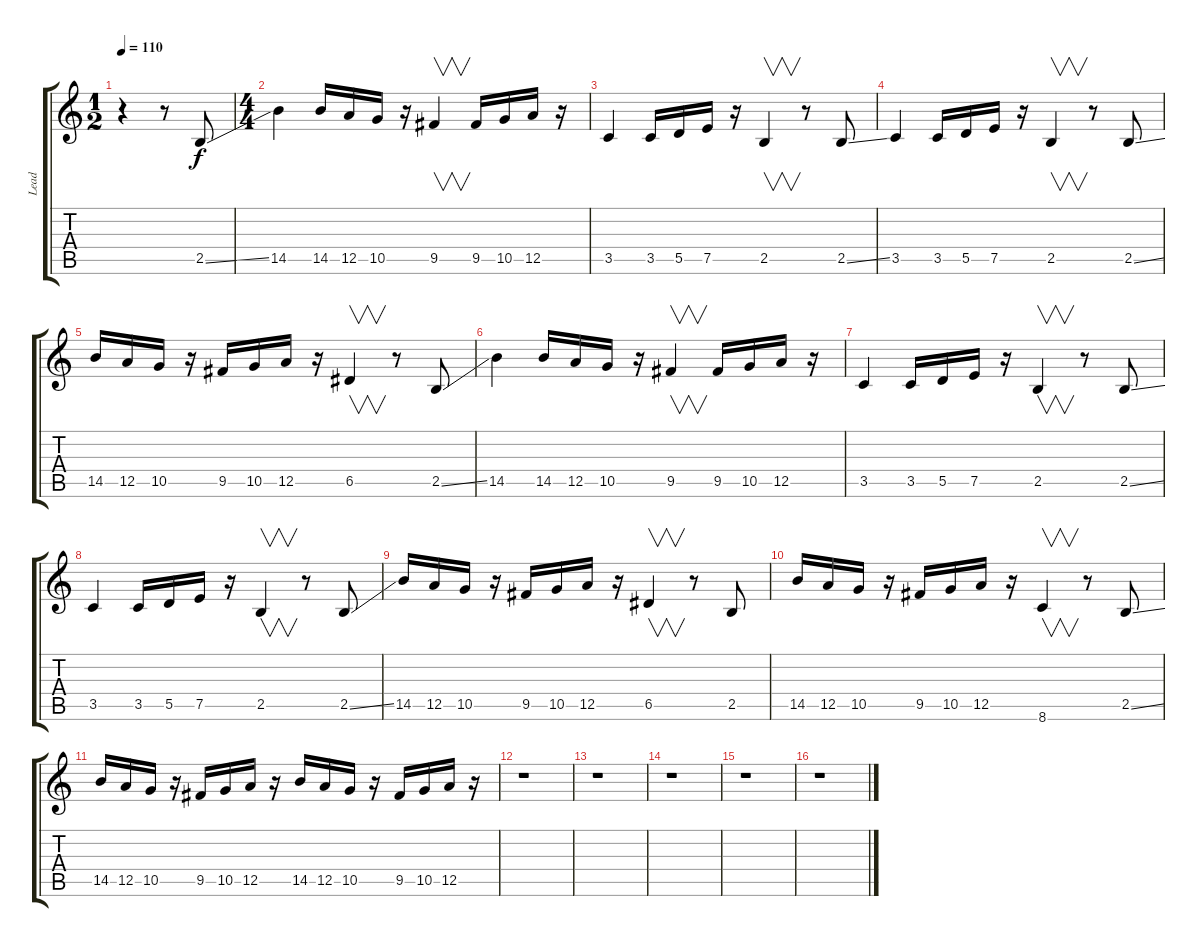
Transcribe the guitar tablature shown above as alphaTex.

\track ("Lead" "Lead") {instrument overdrivenguitar}
\staff {score tabs}
\tuning (E4 B3 G3 D3 A2 E2) {hide}
\ts (1 2)
\tempo 110
\clef g2
\ks c
r.4{dy f instrument overdrivenguitar} r.8 2.5{ss}.8 |
\ts (4 4)
14.5.4 14.5.16 12.5.16 10.5.16 r.16 9.5.4{v} 9.5.16 10.5.16 12.5.16 r.16 |
3.5.4 3.5.16 5.5.16 7.5.16 r.16 2.5.4{v} r.8 2.5{ss}.8 |
3.5.4 3.5.16 5.5.16 7.5.16 r.16 2.5.4{v} r.8 2.5{ss}.8 |
14.5.16 12.5.16 10.5.16 r.16 9.5.16 10.5.16 12.5.16 r.16 6.5.4{v} r.8 2.5{ss}.8 |
14.5.4 14.5.16 12.5.16 10.5.16 r.16 9.5.4{v} 9.5.16 10.5.16 12.5.16 r.16 |
3.5.4 3.5.16 5.5.16 7.5.16 r.16 2.5.4{v} r.8 2.5{ss}.8 |
3.5.4 3.5.16 5.5.16 7.5.16 r.16 2.5.4{v} r.8 2.5{ss}.8 |
14.5.16 12.5.16 10.5.16 r.16 9.5.16 10.5.16 12.5.16 r.16 6.5.4{v} r.8 2.5.8 |
14.5.16 12.5.16 10.5.16 r.16 9.5.16 10.5.16 12.5.16 r.16 8.6.4{v} r.8 2.5{ss}.8 |
14.5.16 12.5.16 10.5.16 r.16 9.5.16 10.5.16 12.5.16 r.16 14.5.16 12.5.16 10.5.16 r.16 9.5.16 10.5.16 12.5.16 r.16 |
r.1 |
r.1 |
r.1 |
r.1 |
r.1
